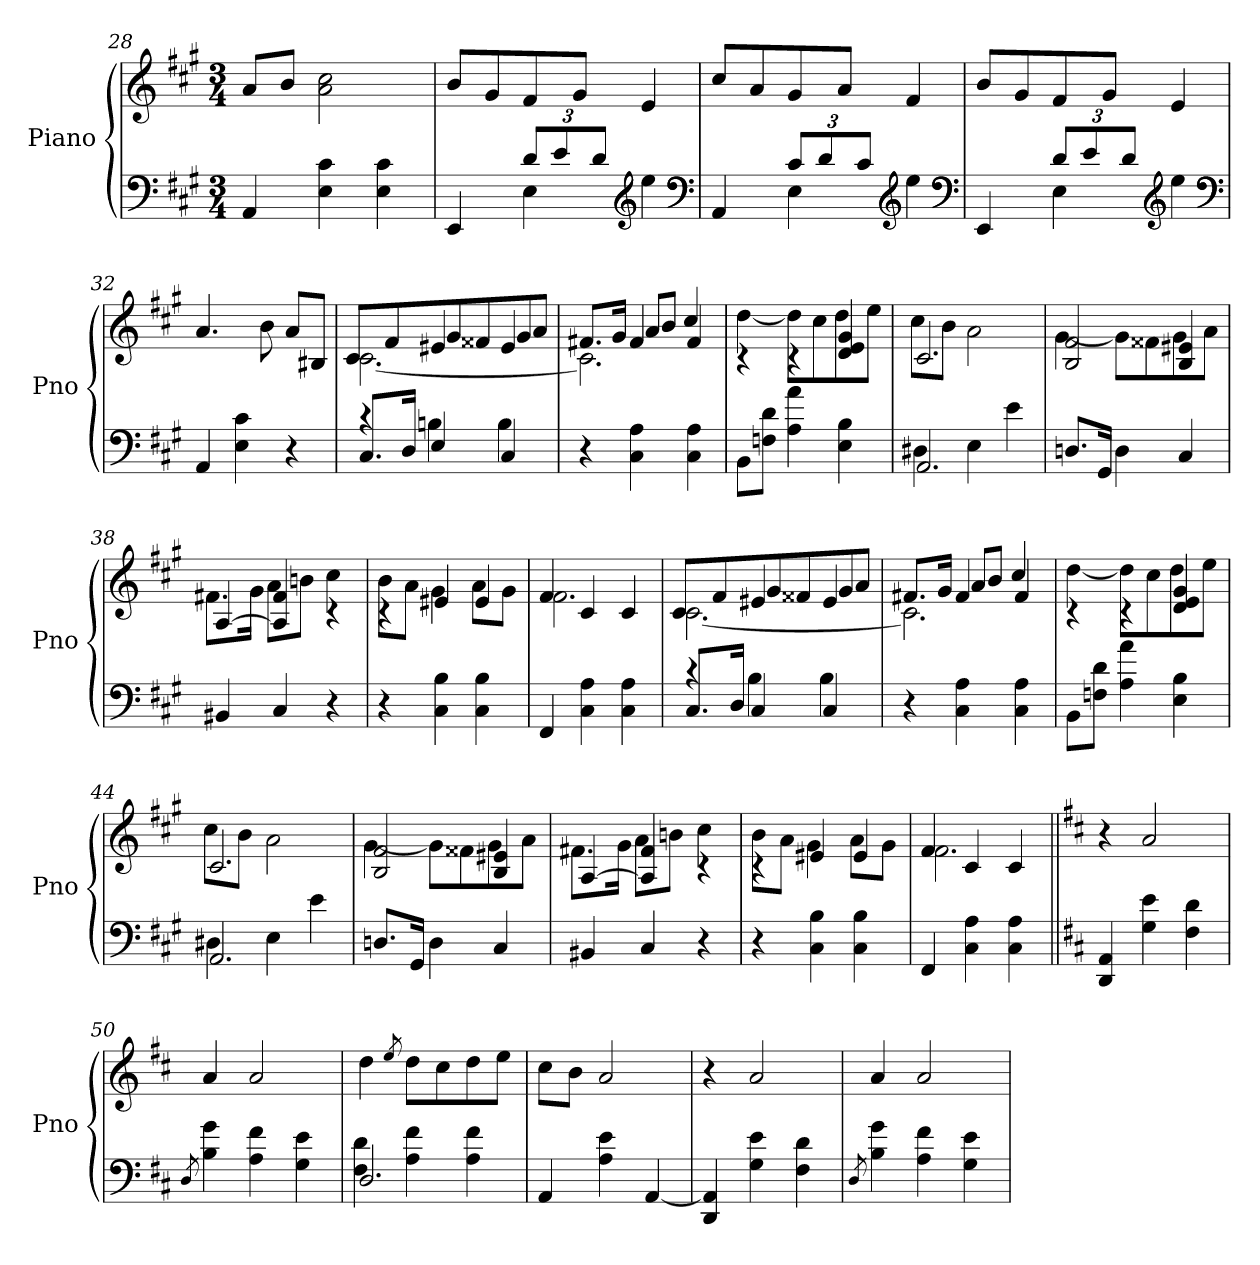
**kern	**kern
*part1	*part1
*staff2	*staff1
*I"Piano	*
*I'Pno	*
*clefF4	*clefG2
*k[f#c#g#]	*k[f#c#g#]
*f#:	*f#:
*M3/4	*M3/4
=28	=28
4AA	8aL
.	8bJ
4E 4c#	2a 2cc#
4E 4c#	.
=29	=29
*^	*
4ryy	4EE	8bL
.	.	8g#
12dL	4E	8f#
12e	.	.
.	.	8g#J
12dJ	.	.
*clefG2	*	*
4ryy	4ee	4e
*clefF4	*	*
=30	=30	=30
4ryy	4AA	8cc#L
.	.	8a
12c#L	4E	8g#
12d	.	.
.	.	8aJ
12c#J	.	.
*clefG2	*	*
4ryy	4ee	4f#
*clefF4	*	*
=31	=31	=31
4ryy	4EE	8bL
.	.	8g#
12dL	4E	8f#
12e	.	.
.	.	8g#J
12dJ	.	.
*clefG2	*	*
4ryy	4ee	4e
*v	*v	*
*clefF4	*
=32	=32
4AA	4.a
4E 4c#	.
.	8b
4r	8aL
.	8B#XJ
=33	=33
*^	*^
*	*	*	*^
8.C#L	4rc	4ryy	[2.c#	8c#L
.	.	.	.	8f#
16DJk	.	.	.	.
4E	4Bn	4e#X	.	8g#
.	.	.	.	8f##X
4C#	4B	4e#	.	8g#
.	.	.	.	8aJ
*v	*v	*	*	*
=34	=34	=34	=34
4r	4ryy	2.c#]	8.f#XL
.	.	.	16g#Jk
4C# 4A	4f#	.	8aL
.	.	.	8bJ
4C# 4A	4f#	.	4cc#
*	*	*v	*v
=35	=35	=35
8BBL	4rc	[4dd
8Fn 8dJ	.	.
4A 4a	4rc	8ddL]
.	.	8cc#
4E 4B	4d 4e 4g#	8dd
.	.	8eeJ
=36	=36	=36
*^	*	*
2.AA	4D#X	2.c#	8cc#L
.	.	.	8bJ
.	4E	.	2a
.	4e	.	.
*v	*v	*	*
=37	=37	=37
8.DnL	2B 2f#	[4g#
16GG#Jk	.	.
4D	.	8g#L]
.	.	8f##X
4C#	4B 4e#X	8g#
.	.	8aJ
=38	=38	=38
4BB#X	[4A	8.f#XL
.	.	16g#Jk
4C#	4A] 4f#	8aL
.	.	8bnJ
4r	4rc	4cc#
=39	=39	=39
4r	4rc	8bL
.	.	8aJ
4C# 4B	4e#X	4g#
4C# 4B	4e#	8aL
.	.	8g#J
=40	=40	=40
4FF#	4f#	2.f#
4C# 4A	4c#	.
4C# 4A	4c#	.
=41	=41	=41
*^	*	*^
8.C#L	4rc	4ryy	[2.c#	8c#L
.	.	.	.	8f#
16DJk	.	.	.	.
4C#	4B	4e#X	.	8g#
.	.	.	.	8f##X
4C#	4B	4e#	.	8g#
.	.	.	.	8aJ
*v	*v	*	*	*
=42	=42	=42	=42
4r	4ryy	2.c#]	8.f#XL
.	.	.	16g#Jk
4C# 4A	4f#	.	8aL
.	.	.	8bJ
4C# 4A	4f#	.	4cc#
*	*	*v	*v
=43	=43	=43
8BBL	4rc	[4dd
8Fn 8dJ	.	.
4A 4a	4rc	8ddL]
.	.	8cc#
4E 4B	4d 4e 4g#	8dd
.	.	8eeJ
=44	=44	=44
*^	*	*
2.AA	4D#X	2.c#	8cc#L
.	.	.	8bJ
.	4E	.	2a
.	4e	.	.
*v	*v	*	*
=45	=45	=45
8.DnL	2B 2f#	[4g#
16GG#Jk	.	.
4D	.	8g#L]
.	.	8f##X
4C#	4B 4e#X	8g#
.	.	8aJ
=46	=46	=46
4BB#X	[4A	8.f#XL
.	.	16g#Jk
4C#	4A] 4f#	8aL
.	.	8bnJ
4r	4rc	4cc#
=47	=47	=47
4r	4rc	8bL
.	.	8aJ
4C# 4B	4e#X	4g#
4C# 4B	4e#	8aL
.	.	8g#J
=48	=48	=48
4FF#	4f#	2.f#
4C# 4A	4c#	.
4C# 4A	4c#	.
*	*v	*v
=49||	=49||
*k[f#c#]	*k[f#c#]
4DD 4AA	4r
4G 4e	2a
4F# 4d	.
=50	=50
8qD	.
4B 4g	4a
4A 4f#	2a
4G 4e	.
=51	=51
*^	*
2.D	4F# 4d	4dd
.	.	8qee
.	4A 4f#	8ddL
.	.	8cc#
.	4A 4f#	8dd
.	.	8eeJ
*v	*v	*
=52	=52
4AA	8cc#L
.	8bJ
4A 4e	2a
[4AA	.
=53	=53
4DD 4AA]	4r
4G 4e	2a
4F# 4d	.
=54	=54
8qD	.
4B 4g	4a
4A 4f#	2a
4G 4e	.
=	=
*-	*-
